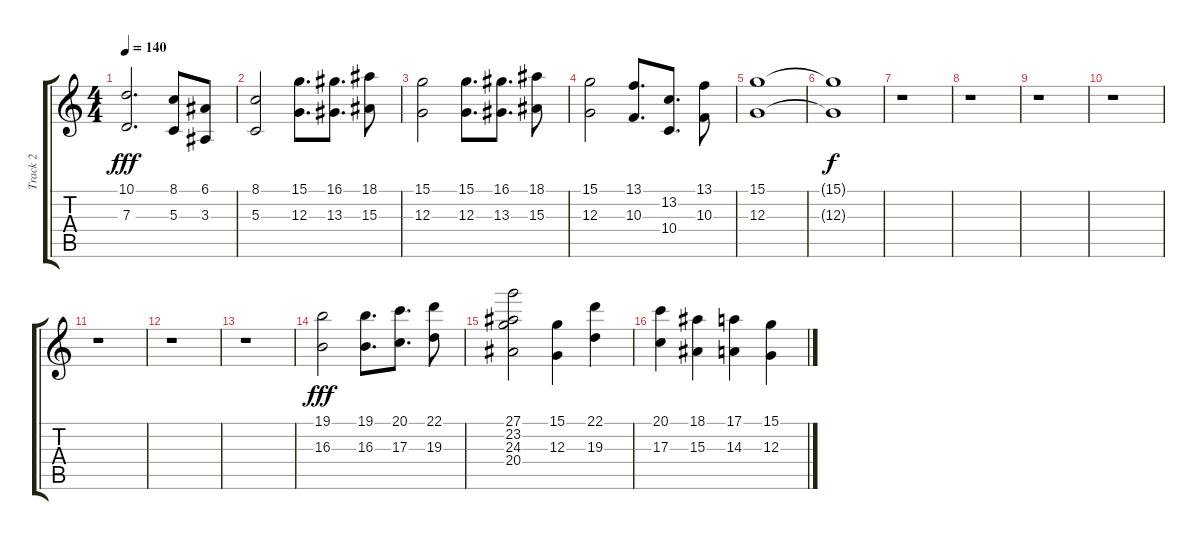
\track ("Track 2" "Track 2") {instrument stringensemble1}
\staff {score tabs}
\tuning (E4 B3 G3 D3 A2 E2) {hide}
\ts (4 4)
\tempo 140
\clef g2
\ks c
(10.1 7.3).2{d dy fff} (8.1 5.3).8 (6.1 3.3).8 |
(8.1 5.3).2 (15.1 12.3).8{d} (16.1 13.3).8{d} (18.1 15.3).8 |
(15.1 12.3).2 (15.1 12.3).8{d} (16.1 13.3).8{d} (18.1 15.3).8 |
(15.1 12.3).2 (13.1 10.3).8{d} (13.2 10.4).8{d} (13.1 10.3).8 |
(15.1 12.3).1 |
(15.1{t} 12.3{t}).1{dy f} |
r.1 |
r.1 |
r.1 |
r.1 |
r.1 |
r.1 |
r.1 |
(19.1 16.3).2{dy fff} (19.1 16.3).8{d} (20.1 17.3).8{d} (22.1 19.3).8 |
(27.1 23.2 24.3 20.4).2 (15.1 12.3).4 (22.1 19.3).4 |
(20.1 17.3).4 (18.1 15.3).4 (17.1 14.3).4 (15.1 12.3).4
